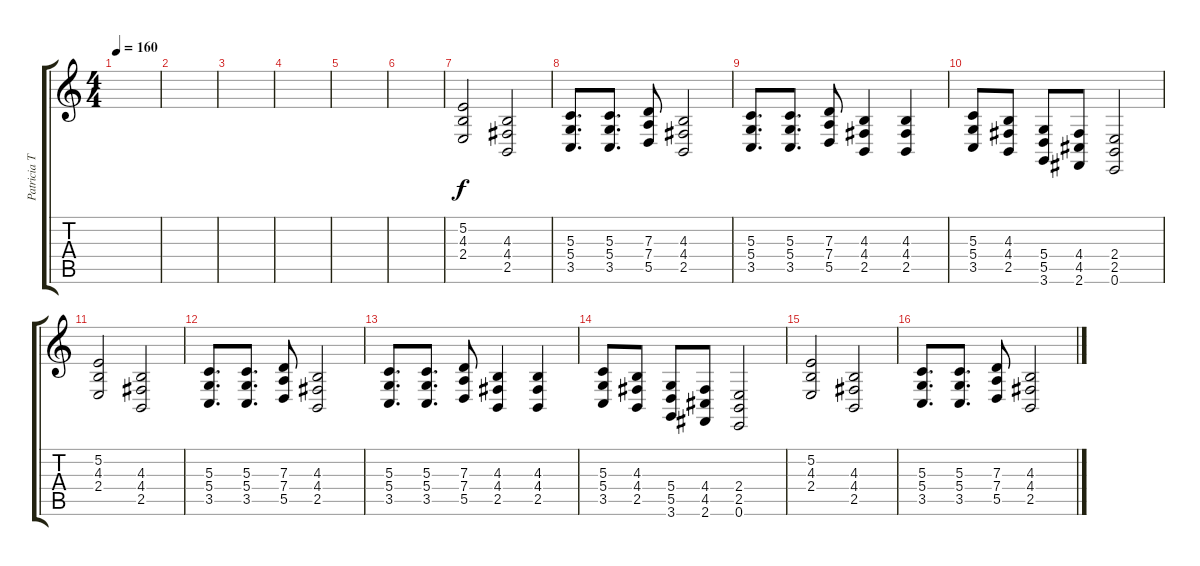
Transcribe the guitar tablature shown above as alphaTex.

\track ("Patricia Tapia" "Patricia T") {instrument choiraahs}
\staff {score tabs}
\tuning (E4 B3 G3 D3 A2 E2) {hide}
\ts (4 4)
\tempo 160
\clef g2
\ks c
|
|
|
|
|
|
(5.2 4.3 2.4).2 (4.3 4.4 2.5).2 |
(5.3 5.4 3.5).8{d} (5.3 5.4 3.5).8{d} (7.3 7.4 5.5).8 (4.3 4.4 2.5).2 |
(5.3 5.4 3.5).8{d} (5.3 5.4 3.5).8{d} (7.3 7.4 5.5).8 (4.3 4.4 2.5).4 (4.3 4.4 2.5).4 |
(5.3 5.4 3.5).8 (4.3 4.4 2.5).8 (5.4 5.5 3.6).8 (4.4 4.5 2.6).8 (2.4 2.5 0.6).2 |
(5.2 4.3 2.4).2 (4.3 4.4 2.5).2 |
(5.3 5.4 3.5).8{d} (5.3 5.4 3.5).8{d} (7.3 7.4 5.5).8 (4.3 4.4 2.5).2 |
(5.3 5.4 3.5).8{d} (5.3 5.4 3.5).8{d} (7.3 7.4 5.5).8 (4.3 4.4 2.5).4 (4.3 4.4 2.5).4 |
(5.3 5.4 3.5).8 (4.3 4.4 2.5).8 (5.4 5.5 3.6).8 (4.4 4.5 2.6).8 (2.4 2.5 0.6).2 |
(5.2 4.3 2.4).2 (4.3 4.4 2.5).2 |
(5.3 5.4 3.5).8{d} (5.3 5.4 3.5).8{d} (7.3 7.4 5.5).8 (4.3 4.4 2.5).2
